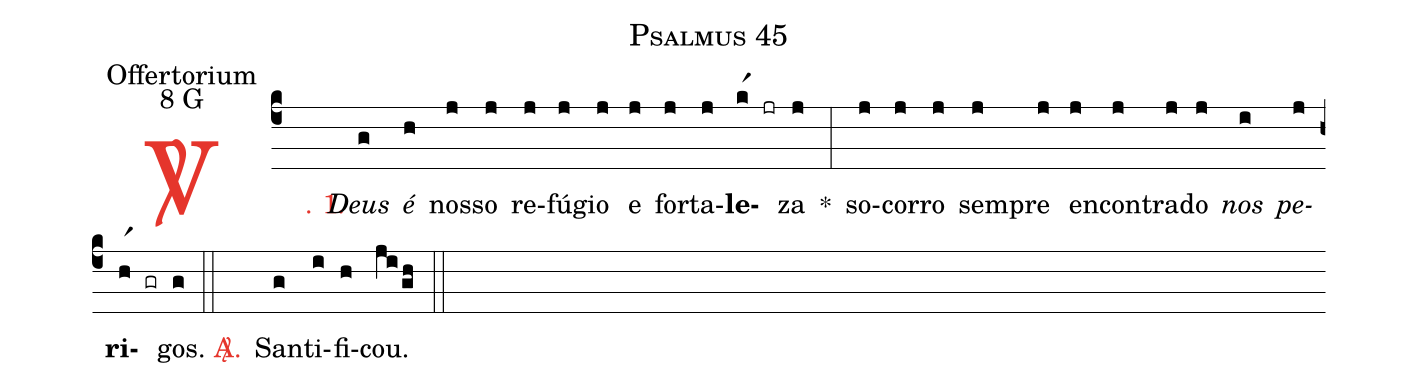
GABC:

name: Psalmus 45;
office-part: Offertorium;
mode: 8;
mode-differentia: G;
%%
(c4)

<c><sp>V/</sp>. 1.</c>() <i>Deus</i>(g) <i>é</i>(h) nos(j)so(j) re(j)fú(j)gio(j) e(j) for(j)ta(j)<b>le</b>(kr1 jr)za(j) *(:) so(j)cor(j)ro(j) sem(j)pre(j) en(j)con(j)tra(j)do(j) <i>nos</i>(i) <i>pe</i>(j)<b>ri</b>(hr1 gr)gos.(g)

(::)

<nlba><c><sp>A/</sp>.</c>() San</nlba>(g)ti(i)fi(h)cou.(ji/gh)

(::)
